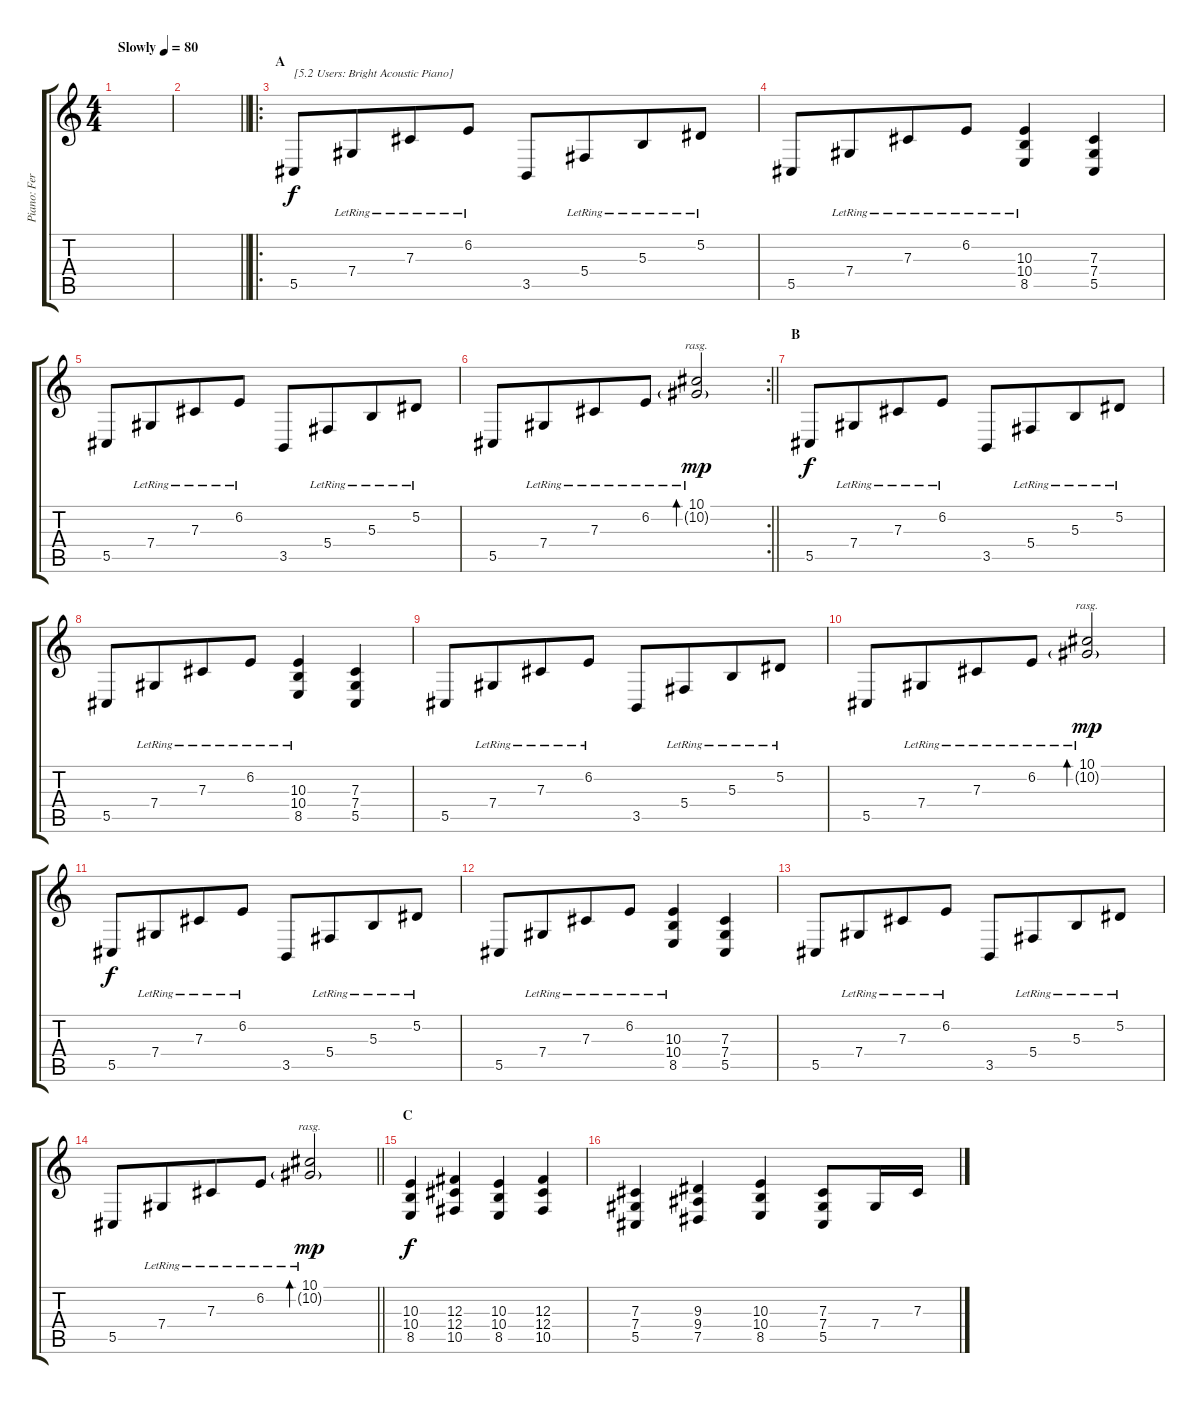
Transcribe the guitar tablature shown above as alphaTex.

\track ("Piano: Ferdy" "Piano: Fer") {instrument brightacousticpiano}
\staff {score tabs}
\tuning (Eb4 Bb3 Gb3 Db3 Ab2 Eb2) {hide}
\ts (4 4)
\tempo (80 "Slowly")
\clef g2
\ks c
|
\barLineRight lightlight
|
\ro
\section ("" "A")
5.5.8{txt "[5.2 Users: Bright Acoustic Piano]"} 7.4{lr}.8{beam merge} 7.3{lr}.8 6.2{lr}.8 3.5.8 5.4{lr}.8{beam merge} 5.3{lr}.8 5.2{lr}.8 |
5.5.8 7.4{lr}.8{beam merge} 7.3{lr}.8 6.2{lr}.8 (10.3{lr} 10.4{lr} 8.5{lr}).4 (7.3 7.4 5.5).4 |
5.5.8 7.4{lr}.8{beam merge} 7.3{lr}.8 6.2{lr}.8 3.5.8 5.4{lr}.8{beam merge} 5.3{lr}.8 5.2{lr}.8 |
\rc 2
\barLineRight lightlight
5.5.8 7.4{lr}.8{beam merge} 7.3{lr}.8 6.2{lr}.8 (10.1{lr} 10.2{g}).2{bd 480 rasg ii dy mp} |
\section ("" "B")
5.5.8{dy f} 7.4{lr}.8{beam merge} 7.3{lr}.8 6.2{lr}.8 3.5.8 5.4{lr}.8{beam merge} 5.3{lr}.8 5.2{lr}.8 |
5.5.8 7.4{lr}.8{beam merge} 7.3{lr}.8 6.2{lr}.8 (10.3{lr} 10.4{lr} 8.5{lr}).4 (7.3 7.4 5.5).4 |
5.5.8 7.4{lr}.8{beam merge} 7.3{lr}.8 6.2{lr}.8 3.5.8 5.4{lr}.8{beam merge} 5.3{lr}.8 5.2{lr}.8 |
5.5.8 7.4{lr}.8{beam merge} 7.3{lr}.8 6.2{lr}.8 (10.1{lr} 10.2{g}).2{bd 480 rasg ii dy mp} |
5.5.8{dy f} 7.4{lr}.8{beam merge} 7.3{lr}.8 6.2{lr}.8 3.5.8 5.4{lr}.8{beam merge} 5.3{lr}.8 5.2{lr}.8 |
5.5.8 7.4{lr}.8{beam merge} 7.3{lr}.8 6.2{lr}.8 (10.3{lr} 10.4{lr} 8.5{lr}).4 (7.3 7.4 5.5).4 |
5.5.8 7.4{lr}.8{beam merge} 7.3{lr}.8 6.2{lr}.8 3.5.8 5.4{lr}.8{beam merge} 5.3{lr}.8 5.2{lr}.8 |
\barLineRight lightlight
5.5.8 7.4{lr}.8{beam merge} 7.3{lr}.8 6.2{lr}.8 (10.1{lr} 10.2{g}).2{bd 480 rasg ii dy mp} |
\section ("" "C")
(10.3 10.4 8.5).4{dy f} (12.3 12.4 10.5).4 (10.3 10.4 8.5).4 (12.3 12.4 10.5).4 |
(7.3 7.4 5.5).4 (9.3 9.4 7.5).4 (10.3 10.4 8.5).4 (7.3 7.4 5.5).8 7.4.16 7.3.16
